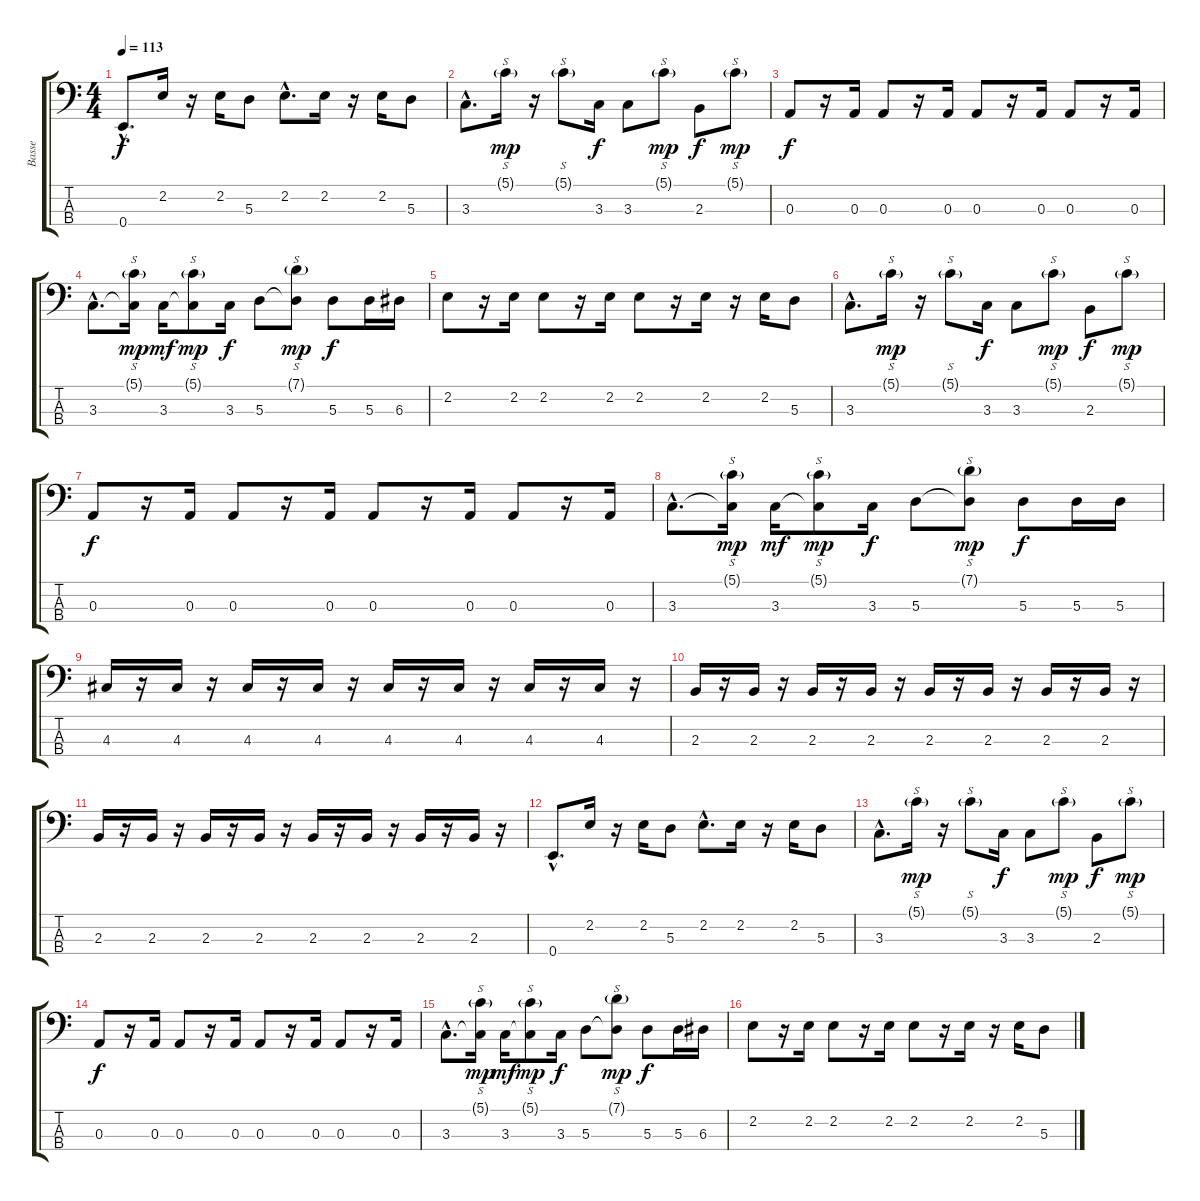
\track ("Basse" "Basse") {instrument electricbassfinger}
\staff {score tabs}
\tuning (G2 D2 A1 E1) {hide}
\ts (4 4)
\tempo 113
\clef f4
\ks c
0.4{hac}.8{d dy f} 2.2.16 r.16 2.2.16 5.3.8 2.2{hac}.8{d} 2.2.16 r.16 2.2.16 5.3.8 |
3.3{hac}.8{d} 5.1{g}.16{s dy mp} r.16 5.1{g}.8{s} 3.3.16{dy f} 3.3.8 5.1{g}.8{s dy mp} 2.3.8{dy f} 5.1{g}.8{s dy mp} |
0.3.8{dy f} r.16 0.3.16 0.3.8 r.16 0.3.16 0.3.8 r.16 0.3.16 0.3.8 r.16 0.3.16 |
3.3{hac}.8{d} (5.1{g} 3.3{t}).16{s dy mp} 3.3.16{dy mf} (5.1{g} 3.3{t}).8{s dy mp} 3.3.16{dy f} 5.3.8 (7.1{g} 5.3{t}).8{s dy mp} 5.3.8{dy f} 5.3.16 6.3.16 |
2.2.8 r.16 2.2.16 2.2.8 r.16 2.2.16 2.2.8 r.16 2.2.16 r.16 2.2.16 5.3.8 |
3.3{hac}.8{d} 5.1{g}.16{s dy mp} r.16 5.1{g}.8{s} 3.3.16{dy f} 3.3.8 5.1{g}.8{s dy mp} 2.3.8{dy f} 5.1{g}.8{s dy mp} |
0.3.8{dy f} r.16 0.3.16 0.3.8 r.16 0.3.16 0.3.8 r.16 0.3.16 0.3.8 r.16 0.3.16 |
3.3{hac}.8{d} (5.1{g} 3.3{t}).16{s dy mp} 3.3.16{dy mf} (5.1{g} 3.3{t}).8{s dy mp} 3.3.16{dy f} 5.3.8 (7.1{g} 5.3{t}).8{s dy mp} 5.3.8{dy f} 5.3.16 5.3.16 |
4.3.16 r.16 4.3.16 r.16 4.3.16 r.16 4.3.16 r.16 4.3.16 r.16 4.3.16 r.16 4.3.16 r.16 4.3.16 r.16 |
2.3.16 r.16 2.3.16 r.16 2.3.16 r.16 2.3.16 r.16 2.3.16 r.16 2.3.16 r.16 2.3.16 r.16 2.3.16 r.16 |
2.3.16 r.16 2.3.16 r.16 2.3.16 r.16 2.3.16 r.16 2.3.16 r.16 2.3.16 r.16 2.3.16 r.16 2.3.16 r.16 |
0.4{hac}.8{d} 2.2.16 r.16 2.2.16 5.3.8 2.2{hac}.8{d} 2.2.16 r.16 2.2.16 5.3.8 |
3.3{hac}.8{d} 5.1{g}.16{s dy mp} r.16 5.1{g}.8{s} 3.3.16{dy f} 3.3.8 5.1{g}.8{s dy mp} 2.3.8{dy f} 5.1{g}.8{s dy mp} |
0.3.8{dy f} r.16 0.3.16 0.3.8 r.16 0.3.16 0.3.8 r.16 0.3.16 0.3.8 r.16 0.3.16 |
3.3{hac}.8{d} (5.1{g} 3.3{t}).16{s dy mp} 3.3.16{dy mf} (5.1{g} 3.3{t}).8{s dy mp} 3.3.16{dy f} 5.3.8 (7.1{g} 5.3{t}).8{s dy mp} 5.3.8{dy f} 5.3.16 6.3.16 |
2.2.8 r.16 2.2.16 2.2.8 r.16 2.2.16 2.2.8 r.16 2.2.16 r.16 2.2.16 5.3.8
